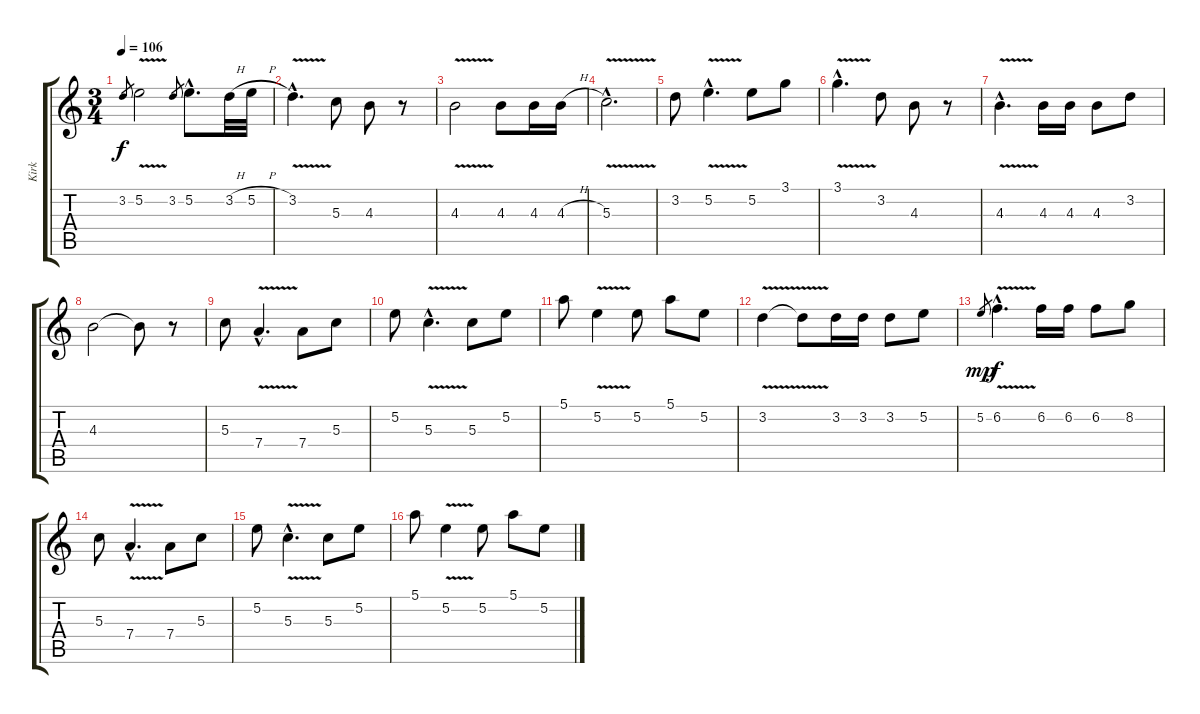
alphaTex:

\track ("Kirk" "Kirk") {instrument electricguitarjazz}
\staff {score tabs}
\tuning (E4 B3 G3 D3 A2 E2) {hide}
\ts (3 4)
\tempo 106
\clef g2
\ks c
3.2.8{gr dy f} 5.2{v}.2 3.2.8{gr} 5.2{hac}.8{d} 3.2{h}.32 5.2{h}.32 |
3.2{v hac}.4{d} 5.3.8 4.3.8 r.8 |
4.3{v}.2 4.3.8 4.3.16 4.3{h}.16 |
5.3{v hac}.2{d} |
3.2.8 5.2{v hac}.4{d} 5.2.8 3.1.8 |
3.1{v hac}.4{d} 3.2.8 4.3.8 r.8 |
4.3{v hac}.4{d} 4.3.16 4.3.16 4.3.8 3.2.8 |
4.3.2 4.3{t}.8 r.8 |
5.3.8 7.4{v hac}.4{d} 7.4.8 5.3.8 |
5.2.8 5.3{v hac}.4{d} 5.3.8 5.2.8 |
5.1.8 5.2{v}.4 5.2.8 5.1.8 5.2.8 |
3.2{v}.4 3.2{t}.8 3.2.16 3.2.16 3.2.8 5.2.8 |
5.2.8{gr dy mp} 6.2{v hac}.4{d dy f} 6.2.16 6.2.16 6.2.8 8.2.8 |
5.3.8 7.4{v hac}.4{d} 7.4.8 5.3.8 |
5.2.8 5.3{v hac}.4{d} 5.3.8 5.2.8 |
5.1.8 5.2{v}.4 5.2.8 5.1.8 5.2.8
